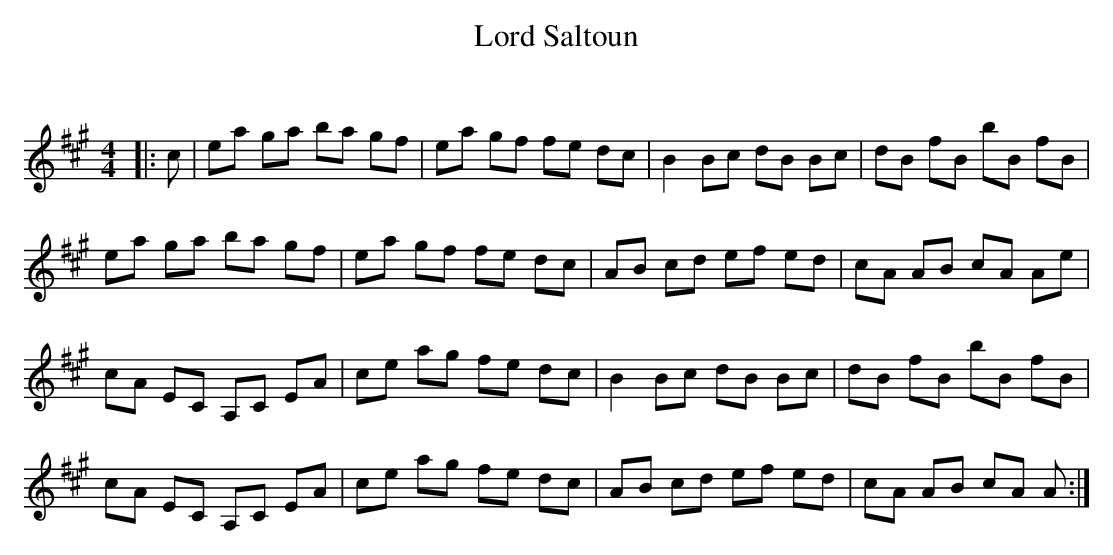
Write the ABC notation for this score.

X:1
T: Lord Saltoun
C:
Q: 232
K:A
M:4/4
L:1/8
|:c|ea ga ba gf|ea gf fe dc|B2 Bc dB Bc|dB fB bB fB|
ea ga ba gf|ea gf fe dc|AB cd ef ed|cA AB cA Ae|
cA EC A,C EA|ce ag fe dc|B2 Bc dB Bc|dB fB bB fB|
cA EC A,C EA|ce ag fe dc|AB cd ef ed|cA AB cA A:|
